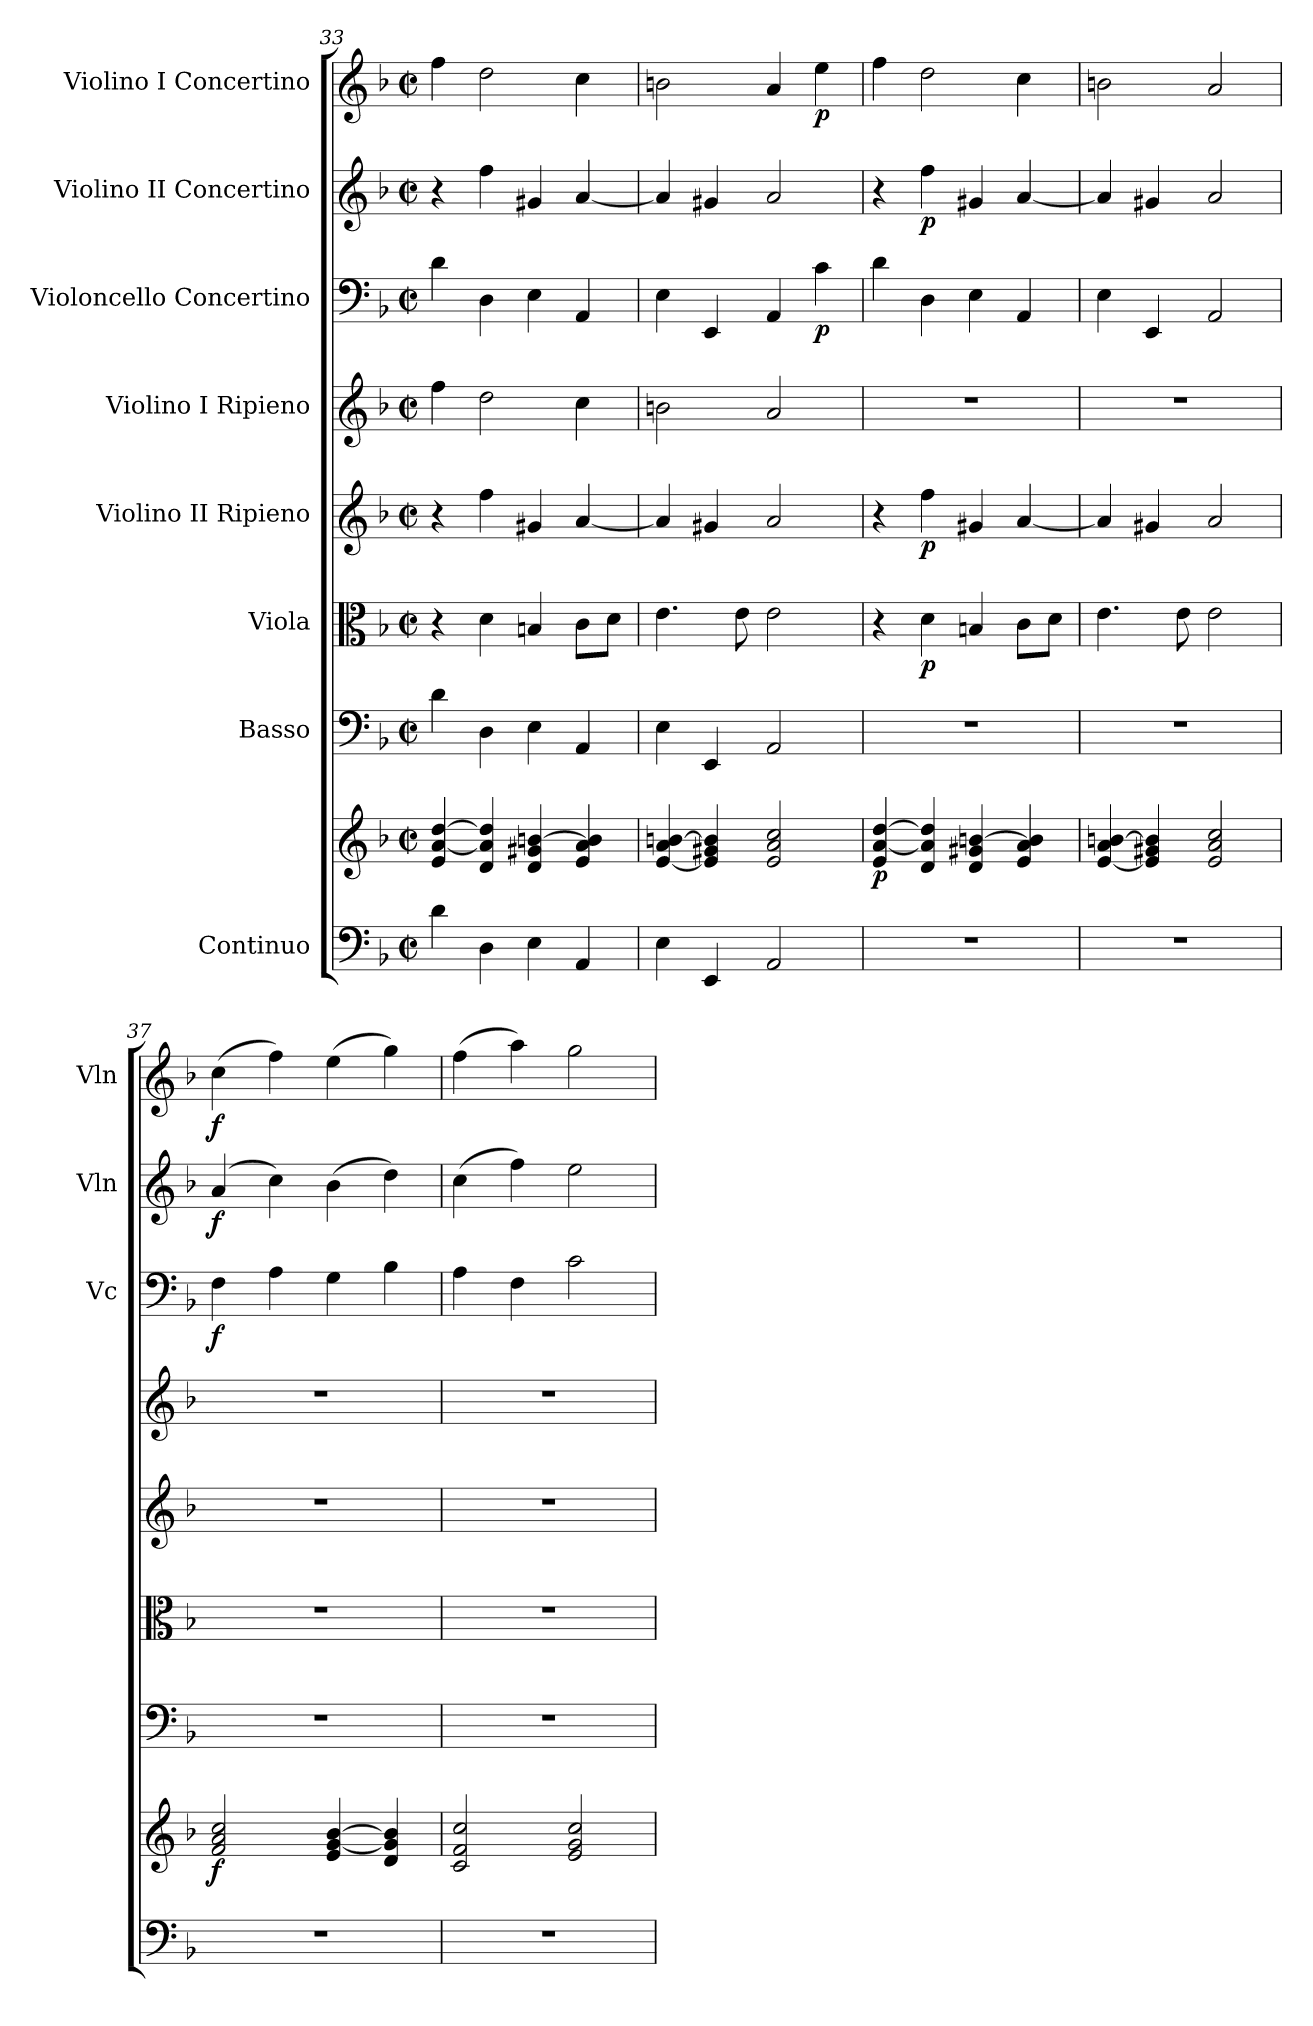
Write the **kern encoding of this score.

**kern	**kern	**dynam	**kern	**kern	**dynam	**kern	**dynam	**kern	**kern	**dynam	**kern	**dynam	**kern	**dynam
*part8	*part8	*part8	*part7	*part6	*part6	*part5	*part5	*part4	*part3	*part3	*part2	*part2	*part1	*part1
*staff9	*staff8	*staff8/9	*staff7	*staff6	*staff6	*staff5	*staff5	*staff4	*staff3	*staff3	*staff2	*staff2	*staff1	*staff1
*I"Continuo	*	*	*I"Basso	*I"Viola	*	*I"Violino II Ripieno	*	*I"Violino I Ripieno	*I"Violoncello Concertino	*	*I"Violino II Concertino	*	*I"Violino I Concertino	*
*	*	*	*	*	*	*	*	*	*I'Vc	*	*I'Vln	*	*I'Vln	*
*clefF4	*clefG2	*	*clefF4	*clefC3	*	*clefG2	*	*clefG2	*clefF4	*	*clefG2	*	*clefG2	*
*k[b-]	*k[b-]	*	*k[b-]	*k[b-]	*	*k[b-]	*	*k[b-]	*k[b-]	*	*k[b-]	*	*k[b-]	*
*M2/2	*M2/2	*	*M2/2	*M2/2	*	*M2/2	*	*M2/2	*M2/2	*	*M2/2	*	*M2/2	*
*met(c|)	*met(c|)	*	*met(c|)	*met(c|)	*	*met(c|)	*	*met(c|)	*met(c|)	*	*met(c|)	*	*met(c|)	*
=33	=33	=33	=33	=33	=33	=33	=33	=33	=33	=33	=33	=33	=33	=33
4d\	4e/ [4a/ [4dd/	.	4d\	4r	.	4r	.	4ff\	4d\	.	4r	.	4ff\	.
4D\	4d/ 4a/] 4dd/]	.	4D\	4d\	.	4ff\	.	2dd\	4D\	.	4ff\	.	2dd\	.
4E\	4d/ 4g#X/ [4bn/	.	4E\	4Bn/	.	4g#X/	.	.	4E\	.	4g#X/	.	.	.
4AA/	4e/ 4a/ 4b/]	.	4AA/	8c\L	.	[4a/	.	4cc\	4AA/	.	[4a/	.	4cc\	.
.	.	.	.	8d\J	.	.	.	.	.	.	.	.	.	.
!!LO:PB:g=z
=34	=34	=34	=34	=34	=34	=34	=34	=34	=34	=34	=34	=34	=34	=34
4E\	[4e/ 4a/ [4bn/	.	4E\	4.e\	.	4a/]	.	2bn\	4E\	.	4a/]	.	2bn\	.
4EE/	4e/] 4g#X/ 4b/]	.	4EE/	.	.	4g#X/	.	.	4EE/	.	4g#X/	.	.	.
.	.	.	.	8e\	.	.	.	.	.	.	.	.	.	.
2AA/	2e/ 2a/ 2cc/	.	2AA/	2e\	.	2a/	.	2a/	4AA/	.	2a/	.	4a/	.
!	!	!	!	!	!	!	!	!	!	!LO:DY:b	!	!	!	!LO:DY:b
.	.	.	.	.	.	.	.	.	4c\	p	.	.	4ee\	p
=35	=35	=35	=35	=35	=35	=35	=35	=35	=35	=35	=35	=35	=35	=35
!	!	!LO:DY:b	!	!	!	!	!	!	!	!	!	!	!	!
1r	4e/ [4a/ [4dd/	p	1r	4r	.	4r	.	1r	4d\	.	4r	.	4ff\	.
!	!	!	!	!	!LO:DY:b	!	!LO:DY:b	!	!	!	!	!LO:DY:b	!	!
.	4d/ 4a/] 4dd/]	.	.	4d\	p	4ff\	p	.	4D\	.	4ff\	p	2dd\	.
.	4d/ 4g#X/ [4bn/	.	.	4Bn/	.	4g#X/	.	.	4E\	.	4g#X/	.	.	.
.	4e/ 4a/ 4b/]	.	.	8c\L	.	[4a/	.	.	4AA/	.	[4a/	.	4cc\	.
.	.	.	.	8d\J	.	.	.	.	.	.	.	.	.	.
=36	=36	=36	=36	=36	=36	=36	=36	=36	=36	=36	=36	=36	=36	=36
1r	[4e/ 4a/ [4bn/	.	1r	4.e\	.	4a/]	.	1r	4E\	.	4a/]	.	2bn\	.
.	4e/] 4g#X/ 4b/]	.	.	.	.	4g#X/	.	.	4EE/	.	4g#X/	.	.	.
.	.	.	.	8e\	.	.	.	.	.	.	.	.	.	.
.	2e/ 2a/ 2cc/	.	.	2e\	.	2a/	.	.	2AA/	.	2a/	.	2a/	.
=37	=37	=37	=37	=37	=37	=37	=37	=37	=37	=37	=37	=37	=37	=37
!	!	!LO:DY:b	!	!	!	!	!	!	!	!LO:DY:b	!	!LO:DY:b	!	!LO:DY:b
1r	2f/ 2a/ 2cc/	f	1r	1r	.	1r	.	1r	4F\	f	(>4a/	f	(>4cc\	f
.	.	.	.	.	.	.	.	.	4A\	.	4cc\)	.	4ff\)	.
.	4e/ [4g/ [4b-/	.	.	.	.	.	.	.	4G\	.	(>4b-\	.	(>4ee\	.
.	4d/ 4g/] 4b-/]	.	.	.	.	.	.	.	4B-\	.	4dd\)	.	4gg\)	.
=38	=38	=38	=38	=38	=38	=38	=38	=38	=38	=38	=38	=38	=38	=38
1r	2c/ 2f/ 2cc/	.	1r	1r	.	1r	.	1r	4A\	.	(>4cc\	.	(>4ff\	.
.	.	.	.	.	.	.	.	.	4F\	.	4ff\)	.	4aa\)	.
.	2e/ 2g/ 2cc/	.	.	.	.	.	.	.	2c\	.	2ee\	.	2gg\	.
=	=	=	=	=	=	=	=	=	=	=	=	=	=	=
*-	*-	*-	*-	*-	*-	*-	*-	*-	*-	*-	*-	*-	*-	*-
